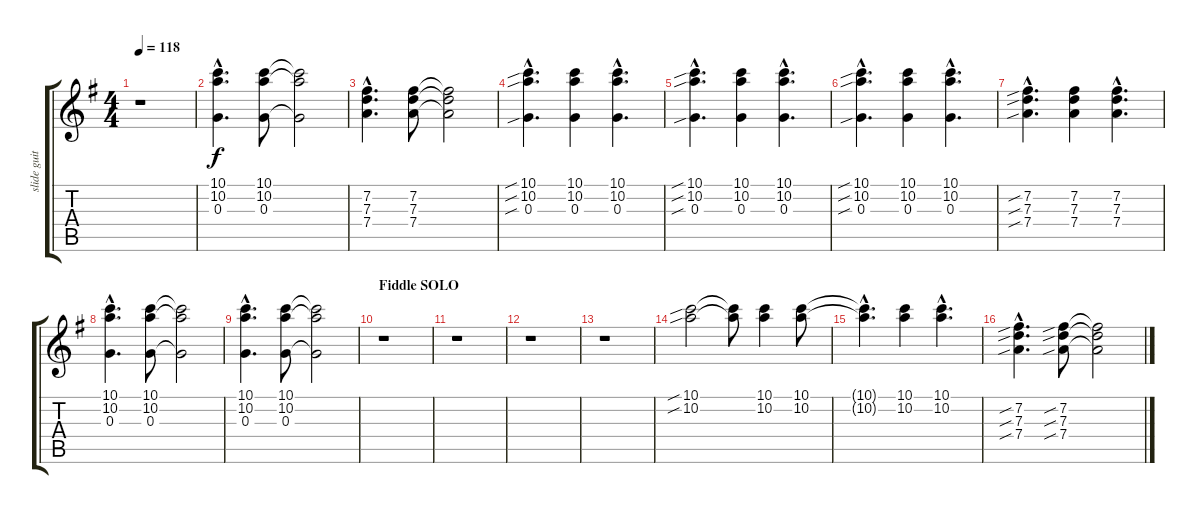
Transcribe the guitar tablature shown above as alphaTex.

\track ("slide guitar Open G" "slide guit") {instrument electricguitarjazz}
\staff {score tabs}
\tuning (D4 B3 G3 D3 G2 D2) {hide}
\ts (4 4)
\tempo 118
\clef g2
\ks g
r.1{dy f} |
(10.1{hac} 10.2{hac} 0.3{hac}).4{d} (10.1 10.2 0.3).8 (10.1{t} 10.2{t} 0.3{t}).2 |
(7.2{hac} 7.3{hac} 7.4{hac}).4{d} (7.2 7.3 7.4).8 (7.2{t} 7.3{t} 7.4{t}).2 |
(10.1{sib hac} 10.2{sib hac} 0.3{sib hac}).4{d} (10.1 10.2 0.3).4 (10.1{hac} 10.2{hac} 0.3{hac}).4{d} |
(10.1{sib hac} 10.2{sib hac} 0.3{sib hac}).4{d} (10.1 10.2 0.3).4 (10.1{hac} 10.2{hac} 0.3{hac}).4{d} |
(10.1{sib hac} 10.2{sib hac} 0.3{sib hac}).4{d} (10.1 10.2 0.3).4 (10.1{hac} 10.2{hac} 0.3{hac}).4{d} |
(7.2{sib hac} 7.3{sib hac} 7.4{sib hac}).4{d} (7.2 7.3 7.4).4 (7.2{hac} 7.3{hac} 7.4{hac}).4{d} |
(10.1{hac} 10.2{hac} 0.3{hac}).4{d} (10.1 10.2 0.3).8 (10.1{t} 10.2{t} 0.3{t}).2 |
(10.1{hac} 10.2{hac} 0.3{hac}).4{d} (10.1 10.2 0.3).8 (10.1{t} 10.2{t} 0.3{t}).2 |
\section ("" "Fiddle SOLO")
r.1 |
r.1 |
r.1 |
r.1 |
(10.1{sib} 10.2{sib}).2 (10.1{t} 10.2{t}).8 (10.1 10.2).4 (10.1 10.2).8 |
(10.1{hac t} 10.2{hac t}).4{d} (10.1 10.2).4 (10.1{hac} 10.2{hac}).4{d} |
(7.2{sib hac} 7.3{sib hac} 7.4{sib hac}).4{d} (7.2{sib} 7.3{sib} 7.4{sib}).8 (7.2{t} 7.3{t} 7.4{t}).2
